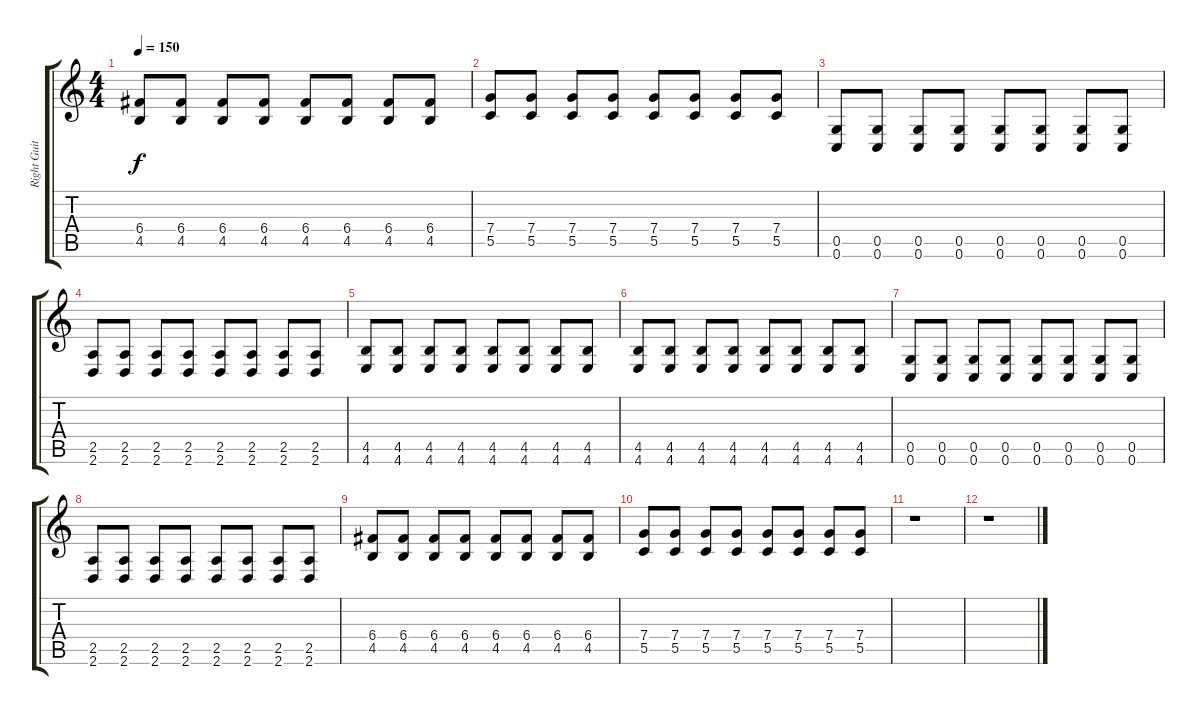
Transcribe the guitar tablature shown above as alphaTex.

\track ("Right Guitar" "Right Guit") {instrument distortionguitar}
\staff {score tabs}
\tuning (D4 A3 F3 C3 G2 C2) {hide}
\ts (4 4)
\tempo 150
\clef g2
\ks c
(6.4 4.5).8{dy f} (6.4 4.5).8 (6.4 4.5).8 (6.4 4.5).8 (6.4 4.5).8 (6.4 4.5).8 (6.4 4.5).8 (6.4 4.5).8 |
(7.4 5.5).8 (7.4 5.5).8 (7.4 5.5).8 (7.4 5.5).8 (7.4 5.5).8 (7.4 5.5).8 (7.4 5.5).8 (7.4 5.5).8 |
(0.5 0.6).8 (0.5 0.6).8 (0.5 0.6).8 (0.5 0.6).8 (0.5 0.6).8 (0.5 0.6).8 (0.5 0.6).8 (0.5 0.6).8 |
(2.5 2.6).8 (2.5 2.6).8 (2.5 2.6).8 (2.5 2.6).8 (2.5 2.6).8 (2.5 2.6).8 (2.5 2.6).8 (2.5 2.6).8 |
(4.5 4.6).8 (4.5 4.6).8 (4.5 4.6).8 (4.5 4.6).8 (4.5 4.6).8 (4.5 4.6).8 (4.5 4.6).8 (4.5 4.6).8 |
(4.5 4.6).8 (4.5 4.6).8 (4.5 4.6).8 (4.5 4.6).8 (4.5 4.6).8 (4.5 4.6).8 (4.5 4.6).8 (4.5 4.6).8 |
(0.5 0.6).8 (0.5 0.6).8 (0.5 0.6).8 (0.5 0.6).8 (0.5 0.6).8 (0.5 0.6).8 (0.5 0.6).8 (0.5 0.6).8 |
(2.5 2.6).8 (2.5 2.6).8 (2.5 2.6).8 (2.5 2.6).8 (2.5 2.6).8 (2.5 2.6).8 (2.5 2.6).8 (2.5 2.6).8 |
(6.4 4.5).8 (6.4 4.5).8 (6.4 4.5).8 (6.4 4.5).8 (6.4 4.5).8 (6.4 4.5).8 (6.4 4.5).8 (6.4 4.5).8 |
(7.4 5.5).8 (7.4 5.5).8 (7.4 5.5).8 (7.4 5.5).8 (7.4 5.5).8 (7.4 5.5).8 (7.4 5.5).8 (7.4 5.5).8 |
r.1 |
r.1
